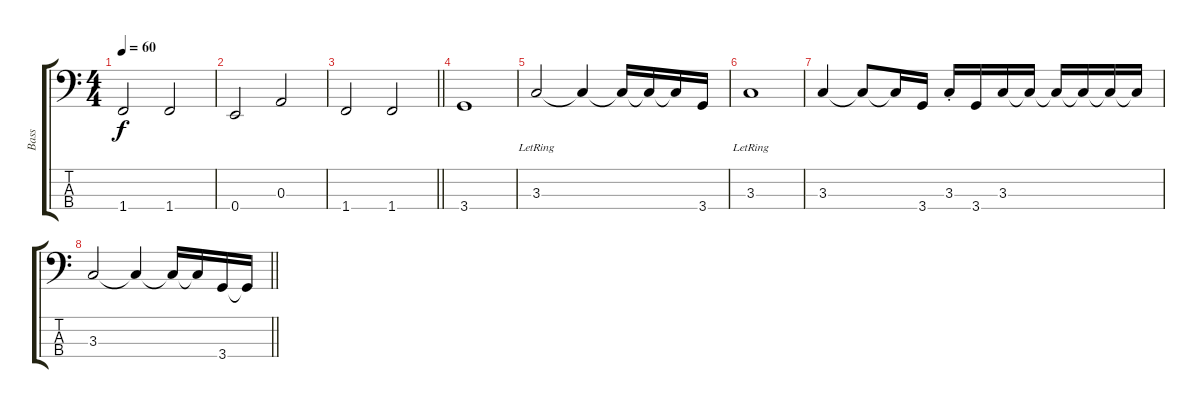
\track ("Bass" "Bass") {instrument electricbassfinger}
\staff {score tabs}
\tuning (G2 D2 A1 E1) {hide}
\ts (4 4)
\tempo 60
\clef f4
\ks c
1.4.2{dy f} 1.4.2 |
0.4.2 0.3.2 |
\barLineRight lightlight
1.4.2 1.4.2 |
3.4.1 |
3.3{lr}.2{volume 6} 3.3{t}.4 3.3{t}.16 3.3{t}.16 3.3{t}.16 3.4.16 |
3.3{lr}.1 |
3.3.4{volume 6} 3.3{t}.8 3.3{t}.16 3.4.16 3.3{st}.16 3.4.16 3.3.16 3.3{t}.16 3.3{t}.16 3.3{t}.16 3.3{t}.16 3.3{t}.16 |
\barLineRight lightlight
3.3.2 3.3{t}.4 3.3{t}.16 3.3{t}.16 3.4.16 3.4{t}.16
